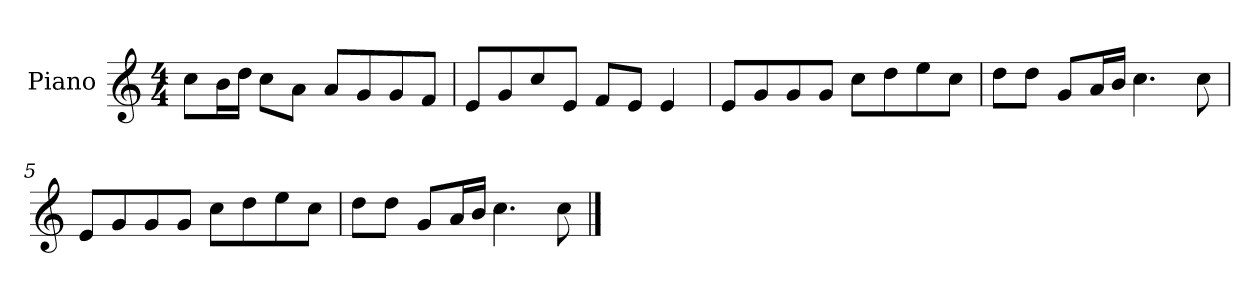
**kern
*part1
*staff1
*I"Piano
*I'P-no
*clefG2
*k[]
*M4/4
*MM90
=1
8cc\L
16b\L
16dd\JJ
8cc\L
8a\J
8a/L
8g/
8g/
8f/J
=2
8e/L
8g/
8cc/
8e/J
8f/L
8e/J
4e/
=3
8e/L
8g/
8g/
8g/J
8cc\L
8dd\
8ee\
8cc\J
=4
8dd\L
8dd\J
8g/L
16a/L
16b/JJ
4.cc\
8cc\
=5
8e/L
8g/
8g/
8g/J
8cc\L
8dd\
8ee\
8cc\J
!!LO:LB:g=z
=6
8dd\L
8dd\J
8g/L
16a/L
16b/JJ
4.cc\
8cc\
==
*-
